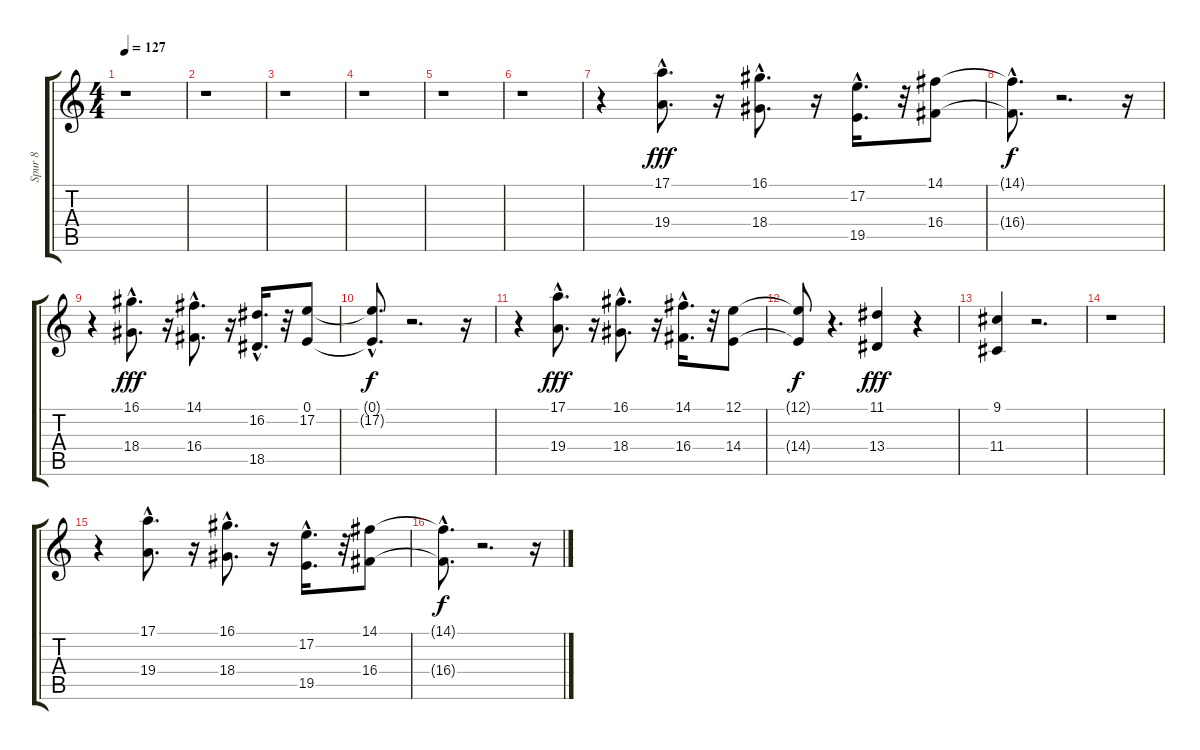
\track ("Spur 8" "Spur 8") {instrument fx5brightness}
\staff {score tabs}
\tuning (E4 B3 G3 D3 A2 E2) {hide}
\ts (4 4)
\tempo 127
\clef g2
\ks c
r.1{dy fff} |
r.1 |
r.1 |
r.1 |
r.1 |
r.1 |
r.4 (17.1{hac} 19.4{hac}).8{d} r.16 (16.1{hac} 18.4{hac}).8{d} r.16 (17.2{hac} 19.5{hac}).16{d} r.32 (14.1 16.4).8 |
(14.1{hac t} 16.4{hac t}).8{d dy f} r.2{d} r.16 |
r.4 (16.1{hac} 18.4{hac}).8{d dy fff} r.16 (14.1{hac} 16.4{hac}).8{d} r.16 (16.2{hac} 18.5{hac}).16{d} r.32 (0.1 17.2).8 |
(0.1{hac t} 17.2{hac t}).8{d dy f} r.2{d} r.16 |
r.4 (17.1{hac} 19.4{hac}).8{d dy fff} r.16 (16.1{hac} 18.4{hac}).8{d} r.16 (14.1{hac} 16.4{hac}).16{d} r.32 (12.1 14.4).8 |
(12.1{t} 14.4{t}).8{dy f} r.4{d} (11.1 13.4).4{dy fff} r.4 |
(9.1 11.4).4 r.2{d} |
r.1 |
r.4 (17.1{hac} 19.4{hac}).8{d} r.16 (16.1{hac} 18.4{hac}).8{d} r.16 (17.2{hac} 19.5{hac}).16{d} r.32 (14.1 16.4).8 |
(14.1{hac t} 16.4{hac t}).8{d dy f} r.2{d} r.16
